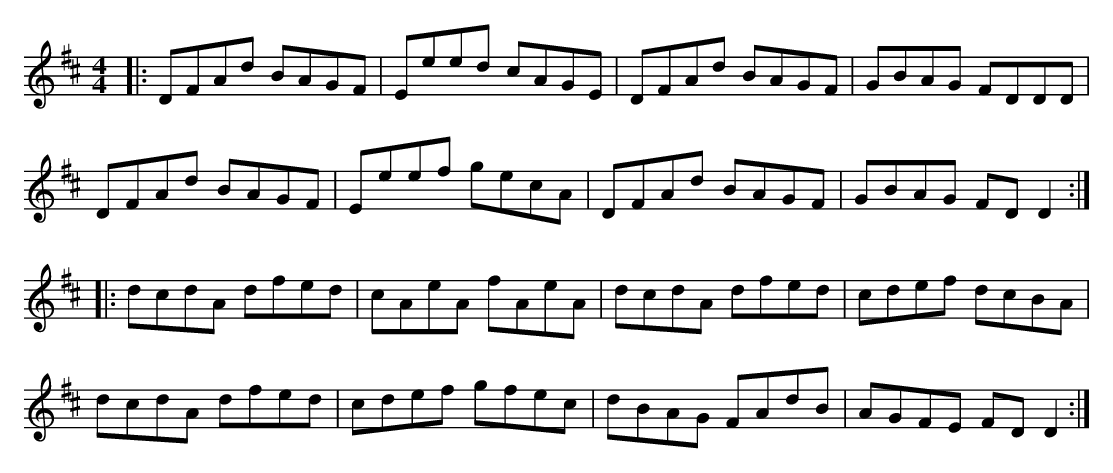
X:1
M:4/4
K:D
|:DFAd BAGF|Eeed cAGE|DFAd BAGF|GBAG FDDD|
DFAd BAGF|Eeef gecA|DFAd BAGF|GBAG FD D2:|
|:dcdA dfed|cAeA fAeA|dcdA dfed|cdef dcBA|
dcdA dfed|cdef gfec|dBAG FAdB|AGFE FD D2:|
